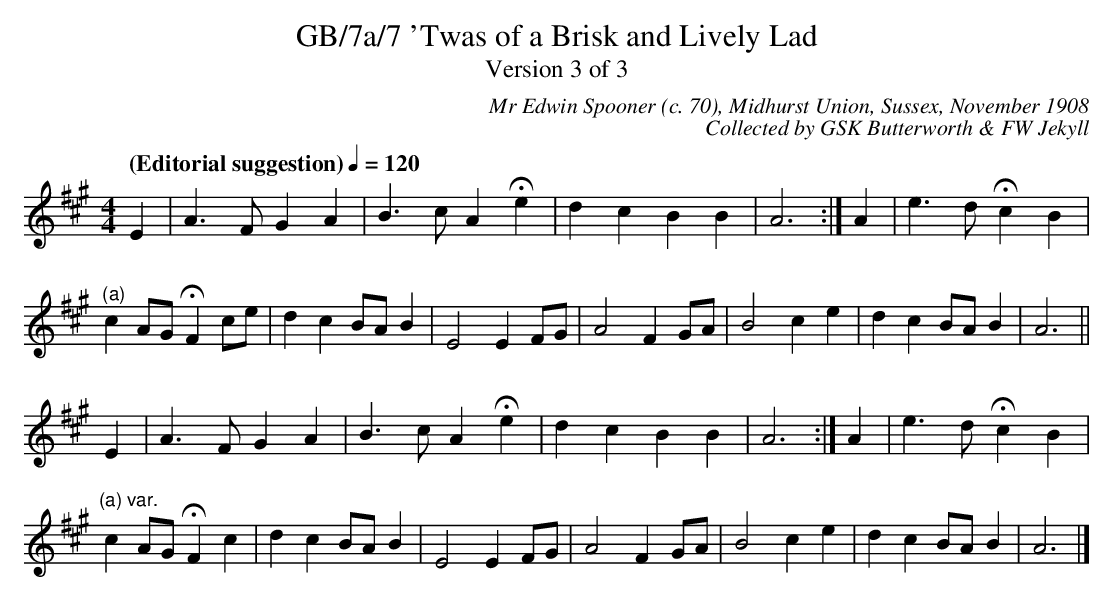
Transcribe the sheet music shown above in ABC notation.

X:1
T:GB/7a/7 'Twas of a Brisk and Lively Lad
T:Version 3 of 3
C:Mr Edwin Spooner (c. 70), Midhurst Union, Sussex, November 1908
C: Collected by GSK Butterworth & FW Jekyll
L:1/4
Q:"(Editorial suggestion)" 1/4=120
M:4/4
K:A
E | A3/2 F/ G A | B3/2 c/ A He | d c B B | A3 :| A | e3/2 d/ Hc B |
"^(a)" c A/G/ HF c/e/ | d c B/A/ B | E2 E F/G/ | A2 F G/A/ | B2 c e | d c B/A/ B | A3 ||
E | A3/2 F/ G A | B3/2 c/ A He | d c B B | A3 :| A | e3/2 d/ Hc B |
"^(a) var." c A/G/ HF c | d c B/A/ B | E2 E F/G/ | A2 F G/A/ | B2 c e | d c B/A/ B | A3 |]
|
